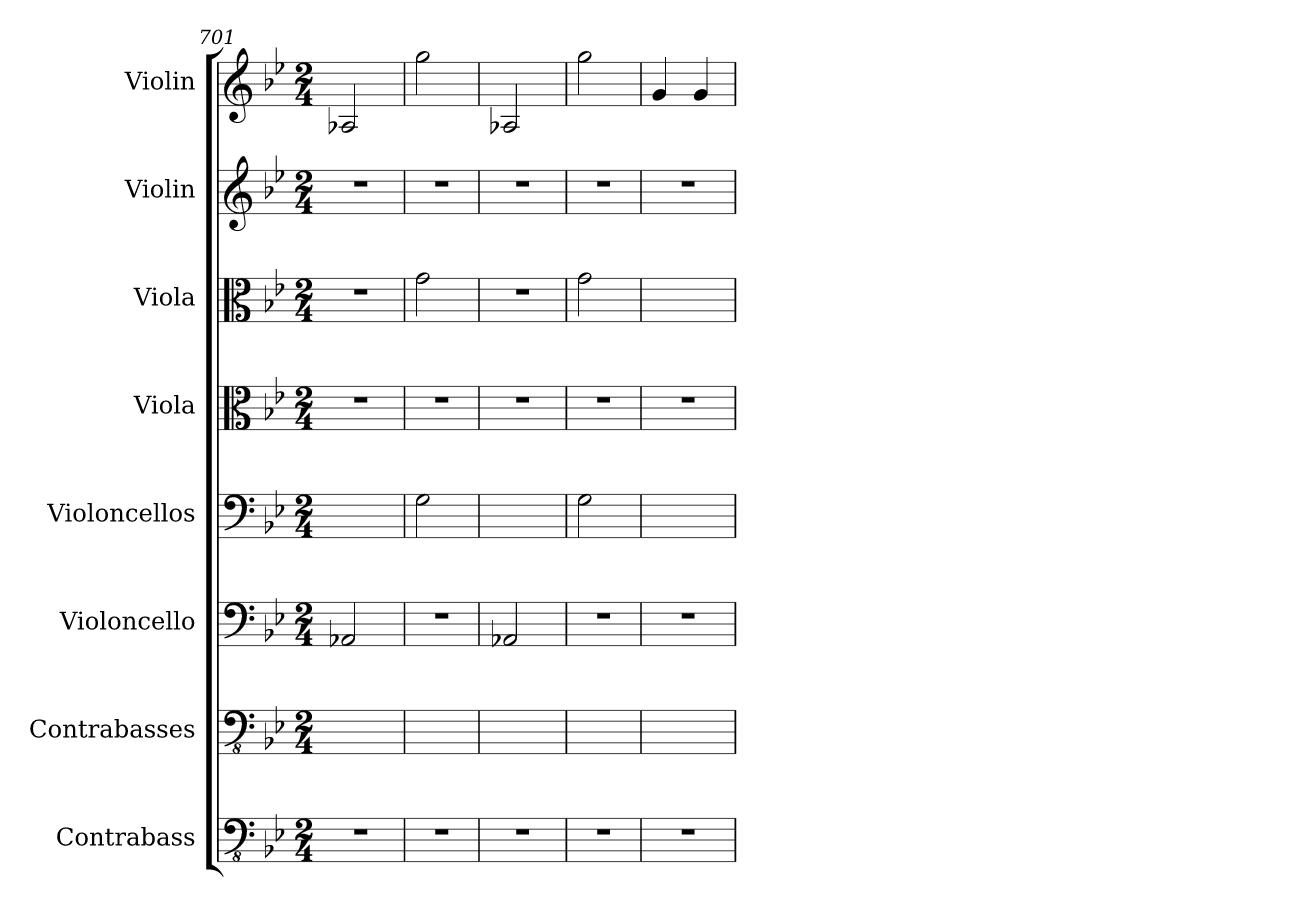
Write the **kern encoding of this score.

**kern	**kern	**kern	**kern	**kern	**kern	**kern	**kern
*part8	*part7	*part6	*part5	*part4	*part3	*part2	*part1
*staff8	*staff7	*staff6	*staff5	*staff4	*staff3	*staff2	*staff1
*I"Contrabass	*I"Contrabasses	*I"Violoncello	*I"Violoncellos	*I"Viola	*I"Viola	*I"Violin	*I"Violin
*I'Cb.	*I'Cbs.	*I'Vc.	*I'Vcs.	*I'Vla.	*I'Vla.	*I'Vln.	*I'Vln.
*clefFv4	*clefFv4	*clefF4	*clefF4	*clefC3	*clefC3	*clefG2	*clefG2
*ITrd7c12	*	*	*	*	*	*	*
*k[b-e-]	*k[b-e-]	*k[b-e-]	*k[b-e-]	*k[b-e-]	*k[b-e-]	*k[b-e-]	*k[b-e-]
*M2/4	*M2/4	*M2/4	*M2/4	*M2/4	*M2/4	*M2/4	*M2/4
=701	=701	=701	=701	=701	=701	=701	=701
2r	2ryy	2AA-X/	2ryy	2r	2r	2r	2A-X/
=702	=702	=702	=702	=702	=702	=702	=702
2r	2ryy	2r	2G\	2r	2g\	2r	2gg\
=703	=703	=703	=703	=703	=703	=703	=703
2r	2ryy	2AA-X/	2ryy	2r	2r	2r	2A-X/
=704	=704	=704	=704	=704	=704	=704	=704
2r	2ryy	2r	2G\	2r	2g\	2r	2gg\
=705	=705	=705	=705	=705	=705	=705	=705
2r	2ryy	2r	2ryy	2r	2ryy	2r	4g/
.	.	.	.	.	.	.	4g/
=	=	=	=	=	=	=	=
*-	*-	*-	*-	*-	*-	*-	*-
